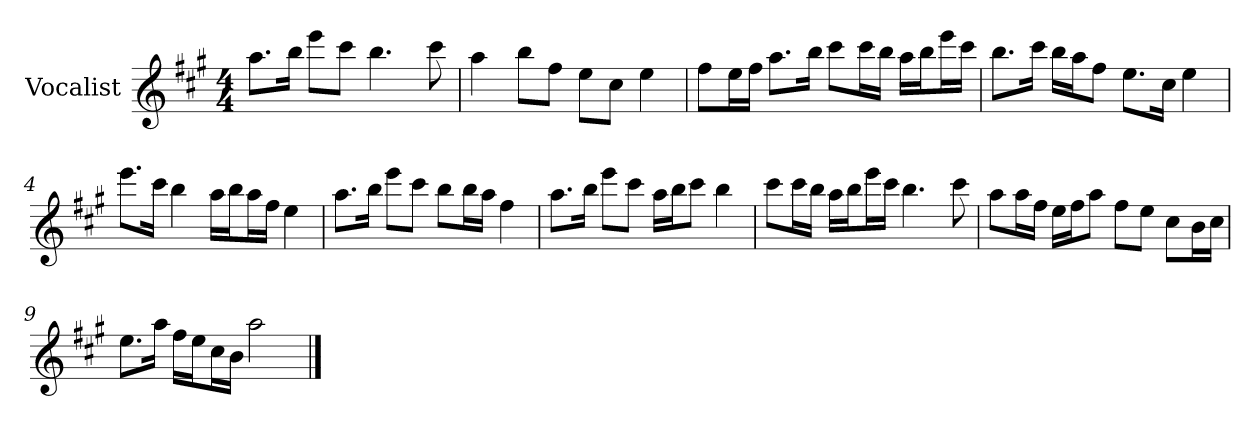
**kern
*part1
*staff1
*I"Vocalist
*k[f#c#g#]
*A:
*M4/4
=
8.aaL
16bbJk
8eeeL
8ccc#J
4.bb
8ccc#
=1
4aa
8bbL
8ff#J
8eeL
8cc#J
4ee
=2
8ff#L
16eeL
16ff#JJ
8.aaL
16bbJk
8ccc#L
16ccc#L
16bbJJ
16aaLL
16bbJ
16eeeL
16ccc#JJ
=3
8.bbL
16ccc#Jk
16bbLL
16aaJ
8ff#J
8.eeL
16cc#Jk
4ee
=4
8.eeeL
16ccc#Jk
4bb
16aaLL
16bbJ
16aaL
16ff#JJ
4ee
=5
8.aaL
16bbJk
8eeeL
8ccc#J
8bbL
16bbL
16aaJJ
4ff#
=6
8.aaL
16bbJk
8eeeL
8ccc#J
16aaLL
16bbJ
8ccc#J
4bb
=7
8ccc#L
16ccc#L
16bbJJ
16aaLL
16bbJ
16eeeL
16ccc#JJ
4.bb
8ccc#
=8
8aaL
16aaL
16ff#JJ
16eeLL
16ff#J
8aaJ
8ff#L
8eeJ
8cc#L
16bL
16cc#JJ
=9
8.eeL
16aaJk
16ff#LL
16eeJ
16cc#L
16bJJ
2aa
==
*-
